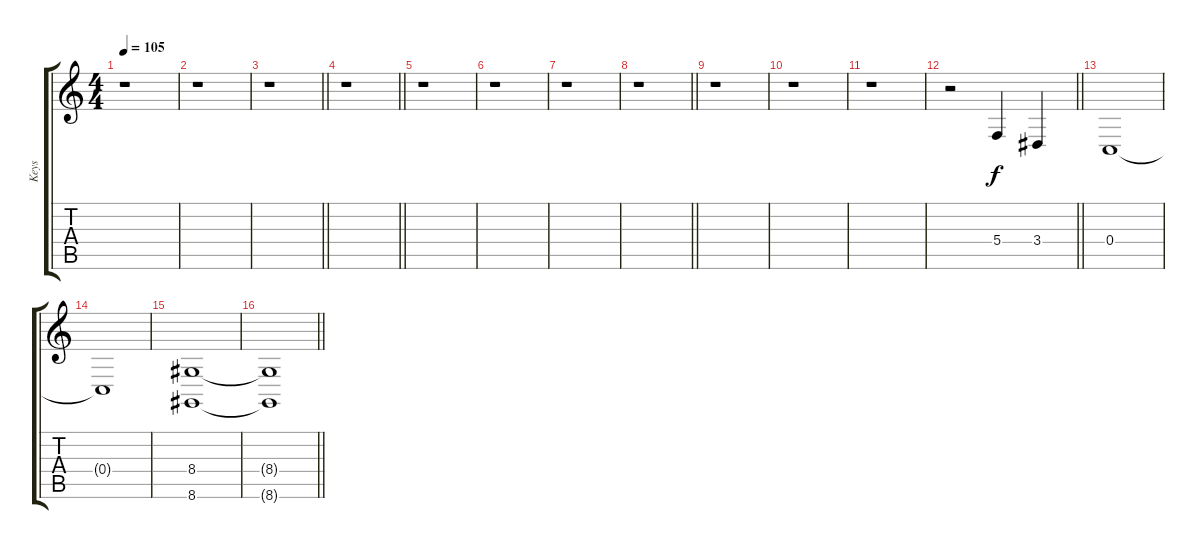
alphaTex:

\track ("Keys" "Keys") {instrument stringensemble1}
\staff {score tabs}
\tuning (D4 A3 F3 C3 G2 C2) {hide}
\ts (4 4)
\tempo 105
\clef g2
\ks c
r.1{dy mp} |
r.1 |
\barLineRight lightlight
r.1 |
\section ("" "")
\barLineRight lightlight
r.1 |
\section ("" "")
r.1 |
r.1 |
r.1 |
\barLineRight lightlight
r.1 |
\section ("" "")
r.1 |
r.1 |
r.1 |
\barLineRight lightlight
r.2 5.4.4{dy f instrument stringensemble1} 3.4.4 |
\section ("" "")
0.4.1 |
0.4{t}.1 |
(8.4 8.6).1 |
\barLineRight lightlight
(8.4{t} 8.6{t}).1
